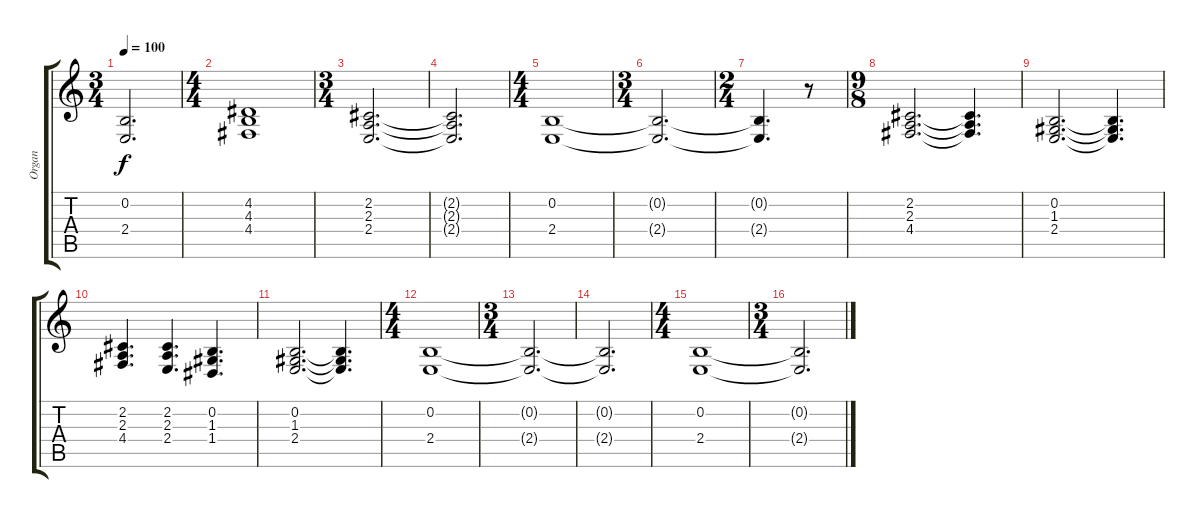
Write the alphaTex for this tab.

\track ("Organ" "Organ") {instrument percussiveorgan}
\staff {score tabs}
\tuning (E4 B3 G3 D3 A2 E2) {hide}
\ts (3 4)
\tempo 100
\clef g2
\ks c
(0.2{t} 2.4{t}).2{d dy f} |
\ts (4 4)
(4.2 4.3 4.4).1 |
\ts (3 4)
(2.2 2.3 2.4).2{d} |
(2.2{t} 2.3{t} 2.4{t}).2{d} |
\ts (4 4)
(0.2 2.4).1 |
\ts (3 4)
(0.2{t} 2.4{t}).2{d} |
\ts (2 4)
(0.2{t} 2.4{t}).4{d} r.8 |
\ts (9 8)
(2.2 2.3 4.4).2{d} (2.2{t} 2.3{t} 4.4{t}).4{d} |
(0.2 1.3 2.4).2{d} (0.2{t} 1.3{t} 2.4{t}).4{d} |
(2.2 2.3 4.4).4{d} (2.2 2.3 2.4).4{d} (0.2 1.3 1.4).4{d} |
(0.2 1.3 2.4).2{d} (0.2{t} 1.3{t} 2.4{t}).4{d} |
\ts (4 4)
(0.2 2.4).1 |
\ts (3 4)
(0.2{t} 2.4{t}).2{d} |
(0.2{t} 2.4{t}).2{d} |
\ts (4 4)
(0.2 2.4).1 |
\ts (3 4)
(0.2{t} 2.4{t}).2{d}
